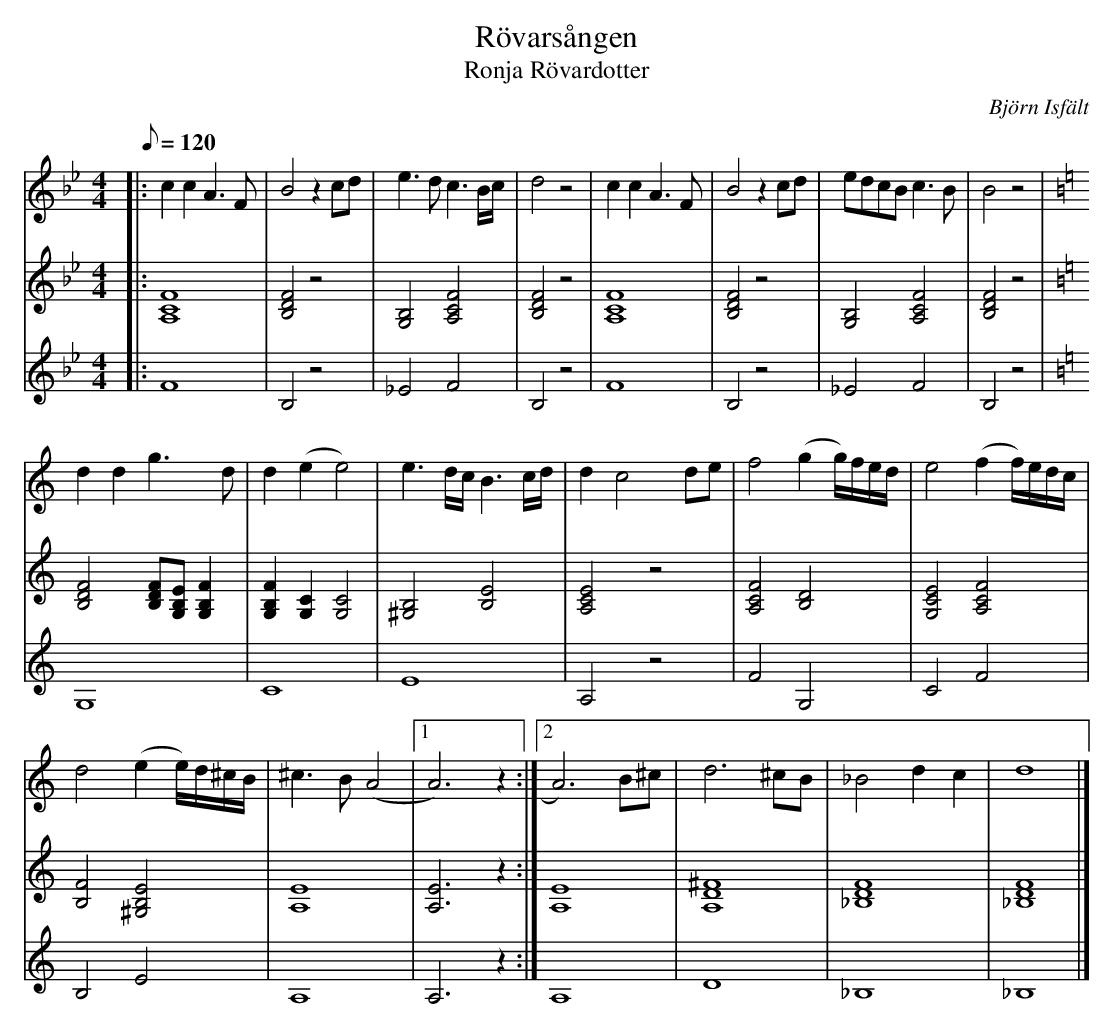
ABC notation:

X:1
T: Rövarsången
T: Ronja Rövardotter
O: Björn Isfält
M: 4/4
L: 1/8
K: Bb
Q: 120
V: 1
|: c2c2A2>F2 | B4z2cd | e2>d2 c3B/c/ | d4z4 | c2c2A3F | B4z2cd | edcBc2>B2 | B4z4 |
K: C
d2d2g2>d2 | d2(e2e4) | e3d/c/B3c/d/ | d2c4de | f4(g2g/)f/e/d/ | e4(f2f/)e/d/c/ |
d4(e2e/)d/^c/B/ | ^c3B(A4 |1 A6)z2 :|2 A6)B^c | d6^cB | _B4d2c2 | d8 |]
V: 2
|: [C8F8A,8] | [D4F4B,4] z4 | [G,4B,4][F4A,4C4] | [D4F4B,4]z4 | [C8F8A,8] | [D4F4B,4] z4 | [G,4B,4][C4F4A,4] | [D4F4B,4]z4 |
K: C
[D4F4B,4][DFB,][EG,B,][F2G,2B,2] | [F2G,2B,2][C2G,2][C4G,4] | [^G,4B,4][E4B,4] | [C4E4A,4]z4 | [C4F4A,4][D4B,4] | [C4E4G,4][C4F4A,4] |
[F4B,4][E4^G,4B,4] | [A,8E8] | [A,6E6]z2 :| [A,8E8] | [D8^F8A,8] | [D8F8_B,8] | [D8F8_B,8] |]
V: 3
|: F8 | B,4z4 | _E4F4 | B,4z4 | F8 | B,4z4 | _E4F4 | B,4z4 |
K: C
G,8 | C8 | E8 | A,4z4 | F4G,4 | C4F4 |
B,4E4 | A,8 | A,6z2 :| A,8 | D8 | _B,8 | _B,8 |]
